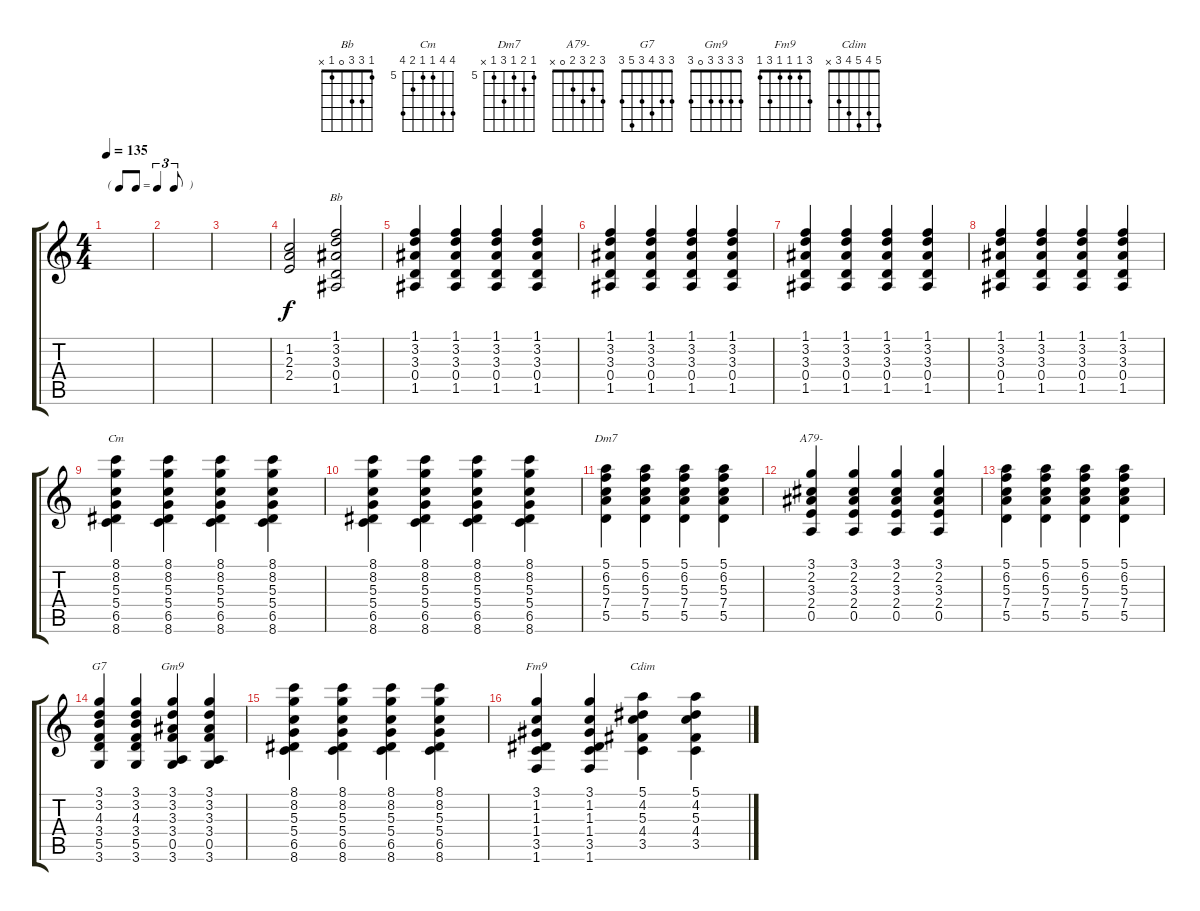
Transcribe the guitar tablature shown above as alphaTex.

\track "" {instrument acousticguitarsteel}
\staff {score tabs}
\tuning (E4 B3 G3 D3 A2 E2) {hide}
\chord ("Bb" 1 3 3 0 1 x)
\chord ("Cm" 8 8 5 5 6 8) {firstfret 5}
\chord ("Dm7" 5 6 5 7 5 x) {firstfret 5}
\chord ("A79-" 3 2 3 2 0 x)
\chord ("G7" 3 3 4 3 5 3)
\chord ("Gm9" 3 3 3 3 0 3)
\chord ("Fm9" 3 1 1 1 3 1)
\chord ("Cdim" 5 4 5 4 3 x)
\ts (4 4)
\tf triplet8th
\tempo 135
\clef g2
\ks c
|
|
|
(1.2 2.3 2.4).2 (1.1 3.2 3.3 0.4 1.5).2{ch "Bb"} |
(1.1 3.2 3.3 0.4 1.5).4 (1.1 3.2 3.3 0.4 1.5).4 (1.1 3.2 3.3 0.4 1.5).4 (1.1 3.2 3.3 0.4 1.5).4 |
(1.1 3.2 3.3 0.4 1.5).4 (1.1 3.2 3.3 0.4 1.5).4 (1.1 3.2 3.3 0.4 1.5).4 (1.1 3.2 3.3 0.4 1.5).4 |
(1.1 3.2 3.3 0.4 1.5).4 (1.1 3.2 3.3 0.4 1.5).4 (1.1 3.2 3.3 0.4 1.5).4 (1.1 3.2 3.3 0.4 1.5).4 |
(1.1 3.2 3.3 0.4 1.5).4 (1.1 3.2 3.3 0.4 1.5).4 (1.1 3.2 3.3 0.4 1.5).4 (1.1 3.2 3.3 0.4 1.5).4 |
(8.1 8.2 5.3 5.4 6.5 8.6).4{ch "Cm"} (8.1 8.2 5.3 5.4 6.5 8.6).4 (8.1 8.2 5.3 5.4 6.5 8.6).4 (8.1 8.2 5.3 5.4 6.5 8.6).4 |
(8.1 8.2 5.3 5.4 6.5 8.6).4 (8.1 8.2 5.3 5.4 6.5 8.6).4 (8.1 8.2 5.3 5.4 6.5 8.6).4 (8.1 8.2 5.3 5.4 6.5 8.6).4 |
(5.1 6.2 5.3 7.4 5.5).4{ch "Dm7"} (5.1 6.2 5.3 7.4 5.5).4 (5.1 6.2 5.3 7.4 5.5).4 (5.1 6.2 5.3 7.4 5.5).4 |
(3.1 2.2 3.3 2.4 0.5).4{ch "A79-"} (3.1 2.2 3.3 2.4 0.5).4 (3.1 2.2 3.3 2.4 0.5).4 (3.1 2.2 3.3 2.4 0.5).4 |
(5.1 6.2 5.3 7.4 5.5).4 (5.1 6.2 5.3 7.4 5.5).4 (5.1 6.2 5.3 7.4 5.5).4 (5.1 6.2 5.3 7.4 5.5).4 |
(3.1 3.2 4.3 3.4 5.5 3.6).4{ch "G7"} (3.1 3.2 4.3 3.4 5.5 3.6).4 (3.1 3.2 3.3 3.4 0.5 3.6).4{ch "Gm9"} (3.1 3.2 3.3 3.4 0.5 3.6).4 |
(8.1 8.2 5.3 5.4 6.5 8.6).4 (8.1 8.2 5.3 5.4 6.5 8.6).4 (8.1 8.2 5.3 5.4 6.5 8.6).4 (8.1 8.2 5.3 5.4 6.5 8.6).4 |
(3.1 1.2 1.3 1.4 3.5 1.6).4{ch "Fm9"} (3.1 1.2 1.3 1.4 3.5 1.6).4 (5.1 4.2 5.3 4.4 3.5).4{ch "Cdim"} (5.1 4.2 5.3 4.4 3.5).4
